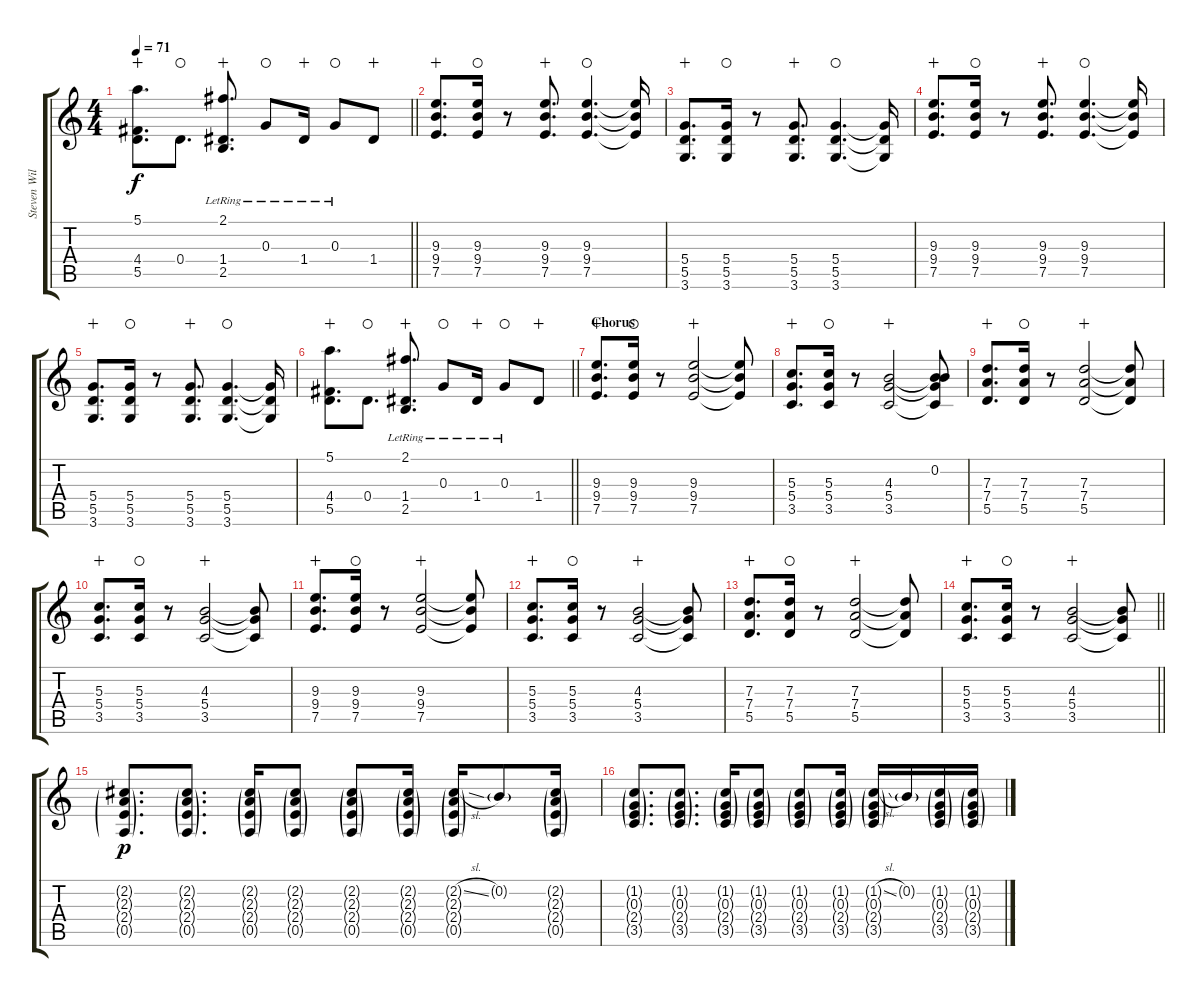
\track ("Steven Wilson" "Steven Wil") {instrument electricguitarjazz}
\staff {score tabs}
\tuning (E4 B3 G3 D3 A2 E2) {hide}
\ts (4 4)
\tempo 71
\clef g2
\barLineRight lightlight
\ks c
(5.1 4.4 5.5).8{d dy f wahc} 0.4.8{d waho} (2.1 1.4{lr} 2.5).8{d wahc} 0.3{lr}.8{waho} 1.4{lr}.16{wahc} 0.3{lr}.8{waho} 1.4.8{wahc} |
(9.3 9.4 7.5).8{d wahc} (9.3 9.4 7.5).16{waho} r.8 (9.3 9.4 7.5).8{d wahc} (9.3 9.4 7.5).4{d waho} (9.3{t} 9.4{t} 7.5{t}).16 |
(5.4 5.5 3.6).8{d wahc} (5.4 5.5 3.6).16{waho} r.8 (5.4 5.5 3.6).8{d wahc} (5.4 5.5 3.6).4{d waho} (5.4{t} 5.5{t} 3.6{t}).16 |
(9.3 9.4 7.5).8{d wahc} (9.3 9.4 7.5).16{waho} r.8 (9.3 9.4 7.5).8{d wahc} (9.3 9.4 7.5).4{d waho} (9.3{t} 9.4{t} 7.5{t}).16 |
(5.4 5.5 3.6).8{d wahc} (5.4 5.5 3.6).16{waho} r.8 (5.4 5.5 3.6).8{d wahc} (5.4 5.5 3.6).4{d waho} (5.4{t} 5.5{t} 3.6{t}).16 |
\barLineRight lightlight
(5.1 4.4 5.5).8{d wahc} 0.4.8{d waho} (2.1 1.4{lr} 2.5).8{d wahc} 0.3{lr}.8{waho} 1.4{lr}.16{wahc} 0.3{lr}.8{waho} 1.4.8{wahc} |
\section ("" "Chorus")
(9.3 9.4 7.5).8{d wahc} (9.3 9.4 7.5).16{waho} r.8 (9.3 9.4 7.5).2{wahc} (9.3{t} 9.4{t} 7.5{t}).8 |
(5.3 5.4 3.5).8{d wahc} (5.3 5.4 3.5).16{waho} r.8 (4.3 5.4 3.5).2{wahc} (0.2 4.3{t} 5.4{t} 3.5{t}).8 |
(7.3 7.4 5.5).8{d wahc} (7.3 7.4 5.5).16{waho} r.8 (7.3 7.4 5.5).2{wahc} (7.3{t} 7.4{t} 5.5{t}).8 |
(5.3 5.4 3.5).8{d wahc} (5.3 5.4 3.5).16{waho} r.8 (4.3 5.4 3.5).2{wahc} (4.3{t} 5.4{t} 3.5{t}).8 |
(9.3 9.4 7.5).8{d wahc} (9.3 9.4 7.5).16{waho} r.8 (9.3 9.4 7.5).2{wahc} (9.3{t} 9.4{t} 7.5{t}).8 |
(5.3 5.4 3.5).8{d wahc} (5.3 5.4 3.5).16{waho} r.8 (4.3 5.4 3.5).2{wahc} (4.3{t} 5.4{t} 3.5{t}).8 |
(7.3 7.4 5.5).8{d wahc} (7.3 7.4 5.5).16{waho} r.8 (7.3 7.4 5.5).2{wahc} (7.3{t} 7.4{t} 5.5{t}).8 |
\barLineRight lightlight
(5.3 5.4 3.5).8{d wahc} (5.3 5.4 3.5).16{waho} r.8 (4.3 5.4 3.5).2{wahc} (4.3{t} 5.4{t} 3.5{t}).8 |
(2.2{g} 2.3{g} 2.4{g} 0.5{g}).8{d dy p instrument acousticguitarnylon} (2.2{g} 2.3{g} 2.4{g} 0.5{g}).8{d} (2.2{g} 2.3{g} 2.4{g} 0.5{g}).16 (2.2{g} 2.3{g} 2.4{g} 0.5{g}).8 (2.2{g} 2.3{g} 2.4{g} 0.5{g}).8 (2.2{g} 2.3{g} 2.4{g} 0.5{g}).16 (2.2{sl g} 2.3{g} 2.4{g} 0.5{g}).16 0.2{g}.8 (2.2{g} 2.3{g} 2.4{g} 0.5{g}).16 |
(1.2{g} 0.3{g} 2.4{g} 3.5{g}).8{d} (1.2{g} 0.3{g} 2.4{g} 3.5{g}).8{d} (1.2{g} 0.3{g} 2.4{g} 3.5{g}).16 (1.2{g} 0.3{g} 2.4{g} 3.5{g}).8 (1.2{g} 0.3{g} 2.4{g} 3.5{g}).8 (1.2{g} 0.3{g} 2.4{g} 3.5{g}).16 (1.2{sl g} 0.3{g} 2.4{g} 3.5{g}).16 0.2{g}.16 (1.2{g} 0.3{g} 2.4{g} 3.5{g}).16 (1.2{g} 0.3{g} 2.4{g} 3.5{g}).16
